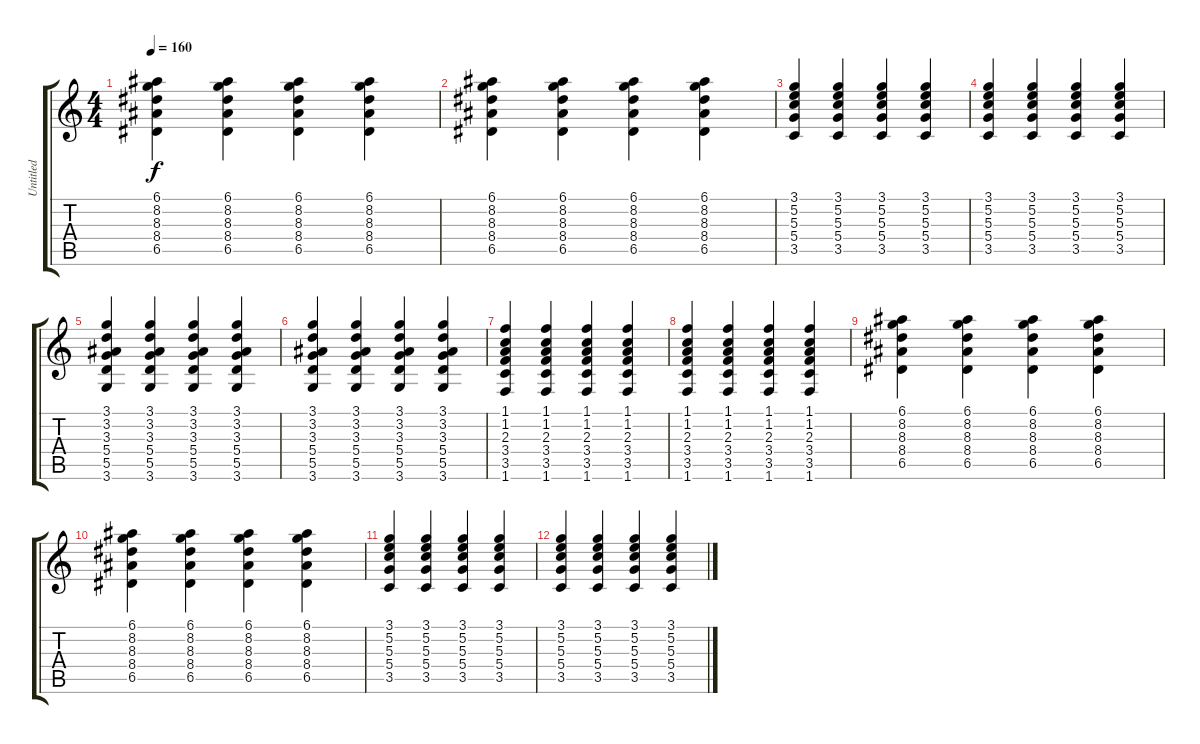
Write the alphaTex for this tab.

\track ("Untitled" "Untitled") {instrument overdrivenguitar}
\staff {score tabs}
\tuning (E4 B3 G3 D3 A2 E2) {hide}
\ts (4 4)
\tempo 160
\clef g2
\ks c
(6.1 8.2 8.3 8.4 6.5).4{dy f} (6.1 8.2 8.3 8.4 6.5).4 (6.1 8.2 8.3 8.4 6.5).4 (6.1 8.2 8.3 8.4 6.5).4 |
(6.1 8.2 8.3 8.4 6.5).4 (6.1 8.2 8.3 8.4 6.5).4 (6.1 8.2 8.3 8.4 6.5).4 (6.1 8.2 8.3 8.4 6.5).4 |
(3.1 5.2 5.3 5.4 3.5).4 (3.1 5.2 5.3 5.4 3.5).4 (3.1 5.2 5.3 5.4 3.5).4 (3.1 5.2 5.3 5.4 3.5).4 |
(3.1 5.2 5.3 5.4 3.5).4 (3.1 5.2 5.3 5.4 3.5).4 (3.1 5.2 5.3 5.4 3.5).4 (3.1 5.2 5.3 5.4 3.5).4 |
(3.1 3.2 3.3 5.4 5.5 3.6).4 (3.1 3.2 3.3 5.4 5.5 3.6).4 (3.1 3.2 3.3 5.4 5.5 3.6).4 (3.1 3.2 3.3 5.4 5.5 3.6).4 |
(3.1 3.2 3.3 5.4 5.5 3.6).4 (3.1 3.2 3.3 5.4 5.5 3.6).4 (3.1 3.2 3.3 5.4 5.5 3.6).4 (3.1 3.2 3.3 5.4 5.5 3.6).4 |
(1.1 1.2 2.3 3.4 3.5 1.6).4 (1.1 1.2 2.3 3.4 3.5 1.6).4 (1.1 1.2 2.3 3.4 3.5 1.6).4 (1.1 1.2 2.3 3.4 3.5 1.6).4 |
(1.1 1.2 2.3 3.4 3.5 1.6).4 (1.1 1.2 2.3 3.4 3.5 1.6).4 (1.1 1.2 2.3 3.4 3.5 1.6).4 (1.1 1.2 2.3 3.4 3.5 1.6).4 |
(6.1 8.2 8.3 8.4 6.5).4 (6.1 8.2 8.3 8.4 6.5).4 (6.1 8.2 8.3 8.4 6.5).4 (6.1 8.2 8.3 8.4 6.5).4 |
(6.1 8.2 8.3 8.4 6.5).4 (6.1 8.2 8.3 8.4 6.5).4 (6.1 8.2 8.3 8.4 6.5).4 (6.1 8.2 8.3 8.4 6.5).4 |
(3.1 5.2 5.3 5.4 3.5).4 (3.1 5.2 5.3 5.4 3.5).4 (3.1 5.2 5.3 5.4 3.5).4 (3.1 5.2 5.3 5.4 3.5).4 |
(3.1 5.2 5.3 5.4 3.5).4 (3.1 5.2 5.3 5.4 3.5).4 (3.1 5.2 5.3 5.4 3.5).4 (3.1 5.2 5.3 5.4 3.5).4
